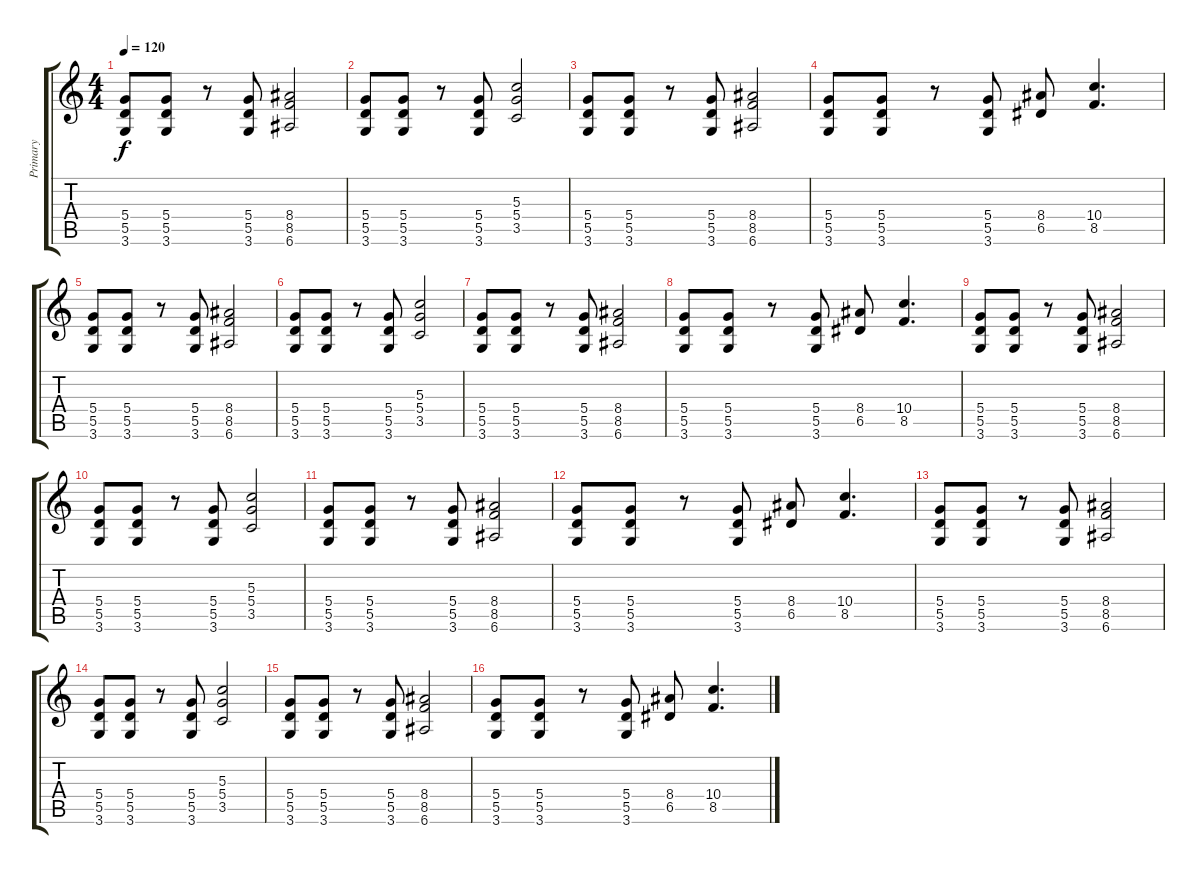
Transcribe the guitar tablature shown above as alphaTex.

\track ("Primary" "Primary") {instrument distortionguitar}
\staff {score tabs}
\tuning (E4 B3 G3 D3 A2 E2) {hide}
\ts (4 4)
\tempo 120
\clef g2
\ks c
(5.4 5.5 3.6).8{dy f} (5.4 5.5 3.6).8 r.8 (5.4 5.5 3.6).8 (8.4 8.5 6.6).2 |
(5.4 5.5 3.6).8 (5.4 5.5 3.6).8 r.8 (5.4 5.5 3.6).8 (5.3 5.4 3.5).2 |
(5.4 5.5 3.6).8 (5.4 5.5 3.6).8 r.8 (5.4 5.5 3.6).8 (8.4 8.5 6.6).2 |
(5.4 5.5 3.6).8 (5.4 5.5 3.6).8 r.8 (5.4 5.5 3.6).8 (8.4 6.5).8 (10.4 8.5).4{d} |
(5.4 5.5 3.6).8 (5.4 5.5 3.6).8 r.8 (5.4 5.5 3.6).8 (8.4 8.5 6.6).2 |
(5.4 5.5 3.6).8 (5.4 5.5 3.6).8 r.8 (5.4 5.5 3.6).8 (5.3 5.4 3.5).2 |
(5.4 5.5 3.6).8 (5.4 5.5 3.6).8 r.8 (5.4 5.5 3.6).8 (8.4 8.5 6.6).2 |
(5.4 5.5 3.6).8 (5.4 5.5 3.6).8 r.8 (5.4 5.5 3.6).8 (8.4 6.5).8 (10.4 8.5).4{d} |
(5.4 5.5 3.6).8 (5.4 5.5 3.6).8 r.8 (5.4 5.5 3.6).8 (8.4 8.5 6.6).2 |
(5.4 5.5 3.6).8 (5.4 5.5 3.6).8 r.8 (5.4 5.5 3.6).8 (5.3 5.4 3.5).2 |
(5.4 5.5 3.6).8 (5.4 5.5 3.6).8 r.8 (5.4 5.5 3.6).8 (8.4 8.5 6.6).2 |
(5.4 5.5 3.6).8 (5.4 5.5 3.6).8 r.8 (5.4 5.5 3.6).8 (8.4 6.5).8 (10.4 8.5).4{d} |
(5.4 5.5 3.6).8 (5.4 5.5 3.6).8 r.8 (5.4 5.5 3.6).8 (8.4 8.5 6.6).2 |
(5.4 5.5 3.6).8 (5.4 5.5 3.6).8 r.8 (5.4 5.5 3.6).8 (5.3 5.4 3.5).2 |
(5.4 5.5 3.6).8 (5.4 5.5 3.6).8 r.8 (5.4 5.5 3.6).8 (8.4 8.5 6.6).2 |
(5.4 5.5 3.6).8 (5.4 5.5 3.6).8 r.8 (5.4 5.5 3.6).8 (8.4 6.5).8 (10.4 8.5).4{d}
